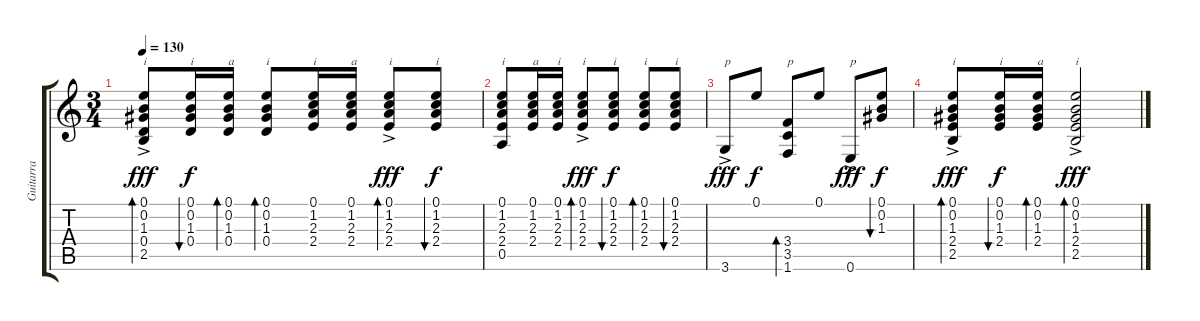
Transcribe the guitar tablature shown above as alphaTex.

\track ("Guitarra" "Guitarra") {instrument acousticguitarnylon}
\staff {score tabs}
\tuning (E4 B3 G3 D3 A2 E2) {hide}
\ts (3 4)
\tempo 130
\clef g2
\ks c
(0.1{ac} 0.2 1.3 0.4 2.5).8{bd 60 txt "i" dy fff instrument acousticguitarnylon} (0.1 0.2 1.3 0.4).16{bu 60 txt "i" dy f} (0.1 0.2 1.3 0.4).16{bd 60 txt "a"} (0.1 0.2 1.3 0.4).8{bd 60 txt "i"} (0.1 1.2 2.3 2.4).16{txt "i"} (0.1 1.2 2.3 2.4).16{txt "a"} (0.1 1.2{ac} 2.3 2.4).8{bd 60 txt "i" dy fff} (0.1 1.2 2.3 2.4).8{bu 60 txt "i" dy f} |
(0.1 1.2 2.3 2.4 0.5).8{txt "i"} (0.1 1.2 2.3 2.4).16{txt "a"} (0.1 1.2 2.3 2.4).16{txt "i"} (0.1 1.2 2.3{ac} 2.4).8{bd 60 txt "i" dy fff} (0.1 1.2 2.3 2.4).8{bu 60 txt "i" dy f} (0.1 1.2 2.3 2.4).8{bd 60 txt "i"} (0.1 1.2 2.3 2.4).8{bu 60 txt "i"} |
3.6{ac}.8{txt "p" dy fff} 0.1.8{dy f} (3.4 3.5 1.6).8{bd 60 txt "p"} 0.1.8 0.6{ac}.8{txt "p" dy fff} (0.1 0.2 1.3).8{bu 60 dy f} |
(0.1{ac} 0.2 1.3 2.4 2.5).8{bd 60 txt "i" dy fff} (0.1 0.2 1.3 2.4).16{bu 60 txt "i" dy f} (0.1 0.2 1.3 2.4).16{bd 60 txt "a"} (0.1 0.2 1.3 2.4{ac} 2.5).2{bd 60 txt "i" dy fff}
